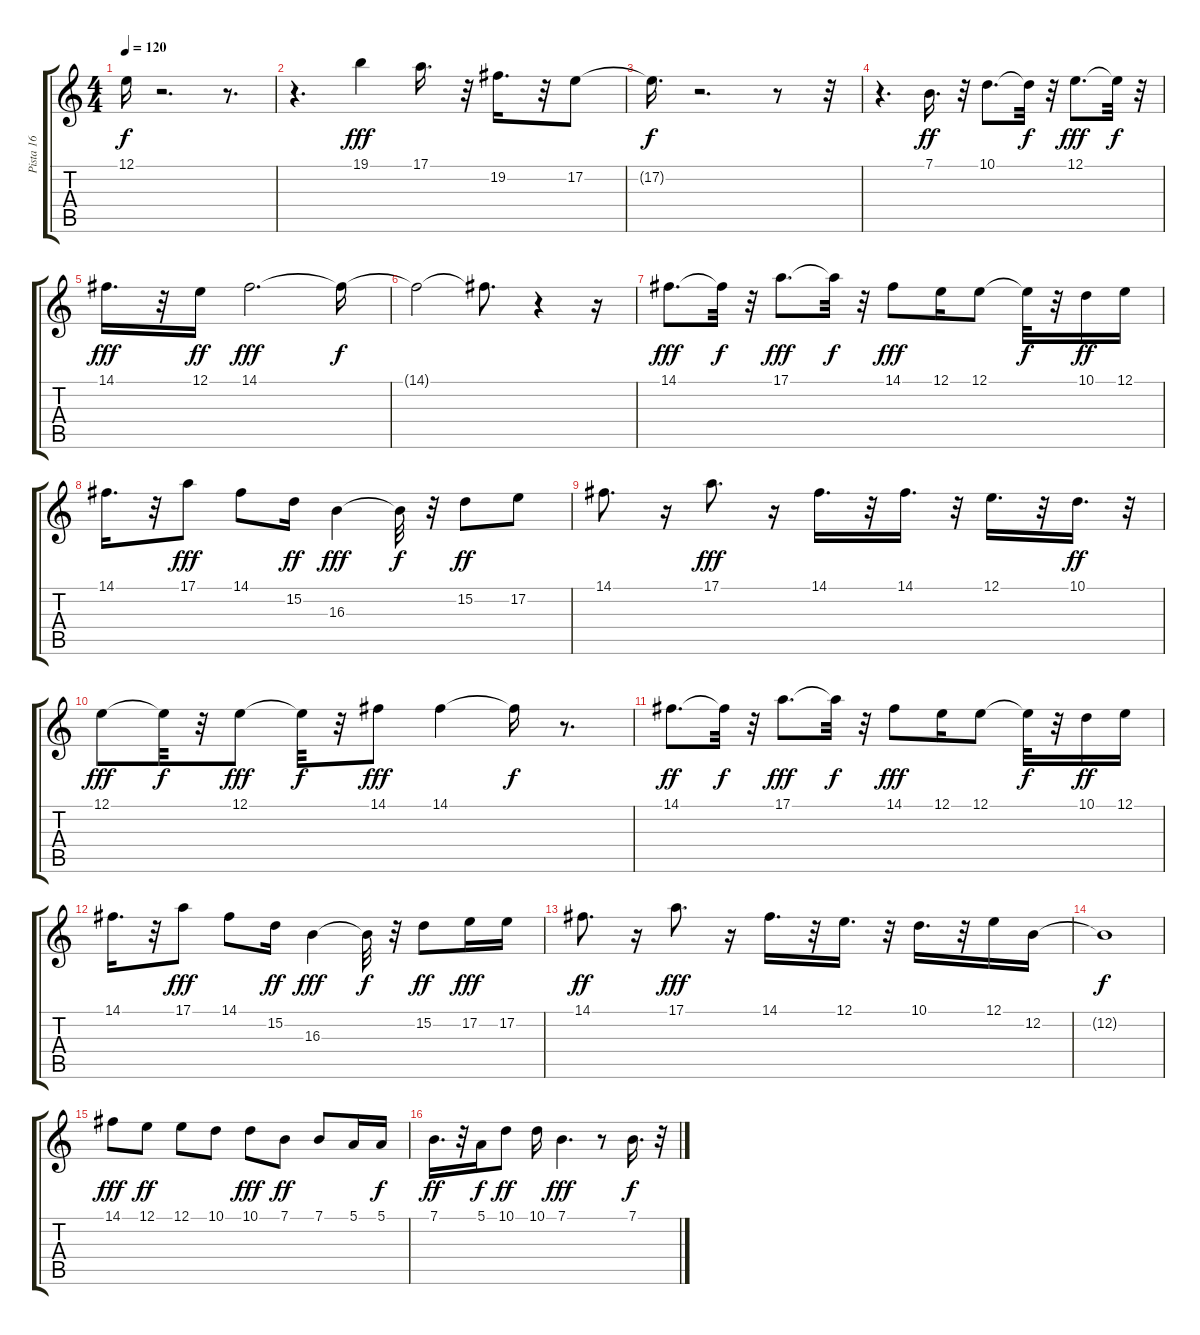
\track ("Pista 16" "Pista 16") {instrument tenorsax}
\staff {score tabs}
\tuning (E4 B3 G3 D3 A2 E2) {hide}
\ts (4 4)
\tempo 120
\clef g2
\ks c
12.1{t}.16{dy f} r.2{d} r.8{d} |
r.4{d} 19.1.4{dy fff} 17.1.16{d} r.32 19.2.16{d} r.32 17.2.8 |
17.2{t}.16{d dy f} r.2{d} r.8 r.32 |
r.4{d} 7.1.16{d dy ff} r.32 10.1.8{d} 10.1{t}.32{dy f} r.32 12.1.8{d dy fff} 12.1{t}.32{dy f} r.32 |
14.1.16{d dy fff} r.32 12.1.16{dy ff} 14.1.2{d dy fff} 14.1{t}.16{dy f} |
14.1{t}.2 14.1{t}.8{d} r.4 r.16 |
14.1.8{d dy fff} 14.1{t}.32{dy f} r.32 17.1.8{d dy fff} 17.1{t}.32{dy f} r.32 14.1.8{dy fff} 12.1.16 12.1.8 12.1{t}.32{dy f} r.32 10.1.16{dy ff} 12.1.16 |
14.1.16{d} r.32 17.1.8{dy fff} 14.1.8 15.2.16{dy ff} 16.3.4{dy fff} 16.3{t}.32{dy f} r.32 15.2.8{dy ff} 17.2.8 |
14.1.8{d} r.16 17.1.8{d dy fff} r.16 14.1.16{d} r.32 14.1.16{d} r.32 12.1.16{d} r.32 10.1.16{d dy ff} r.32 |
12.1.8{dy fff} 12.1{t}.32{dy f} r.32 12.1.8{dy fff} 12.1{t}.32{dy f} r.32 14.1.8{dy fff} 14.1.4 14.1{t}.16{dy f} r.8{d} |
14.1.8{d dy ff} 14.1{t}.32{dy f} r.32 17.1.8{d dy fff} 17.1{t}.32{dy f} r.32 14.1.8{dy fff} 12.1.16 12.1.8 12.1{t}.32{dy f} r.32 10.1.16{dy ff} 12.1.16 |
14.1.16{d} r.32 17.1.8{dy fff} 14.1.8 15.2.16{dy ff} 16.3.4{dy fff} 16.3{t}.32{dy f} r.32 15.2.8{dy ff} 17.2.16{dy fff} 17.2.16 |
14.1.8{d dy ff} r.16 17.1.8{d dy fff} r.16 14.1.16{d} r.32 12.1.16{d} r.32 10.1.16{d} r.32 12.1.16 12.2.16 |
12.2{t}.1{dy f} |
14.1.8{dy fff} 12.1.8{dy ff} 12.1.8 10.1.8 10.1.8{dy fff} 7.1.8{dy ff} 7.1.8 5.1.16 5.1.16{dy f} |
7.1.16{d dy ff} r.32 5.1.16{dy f} 10.1.8{dy ff} 10.1.16 7.1.4{d dy fff} r.8 7.1.16{d dy f} r.32
